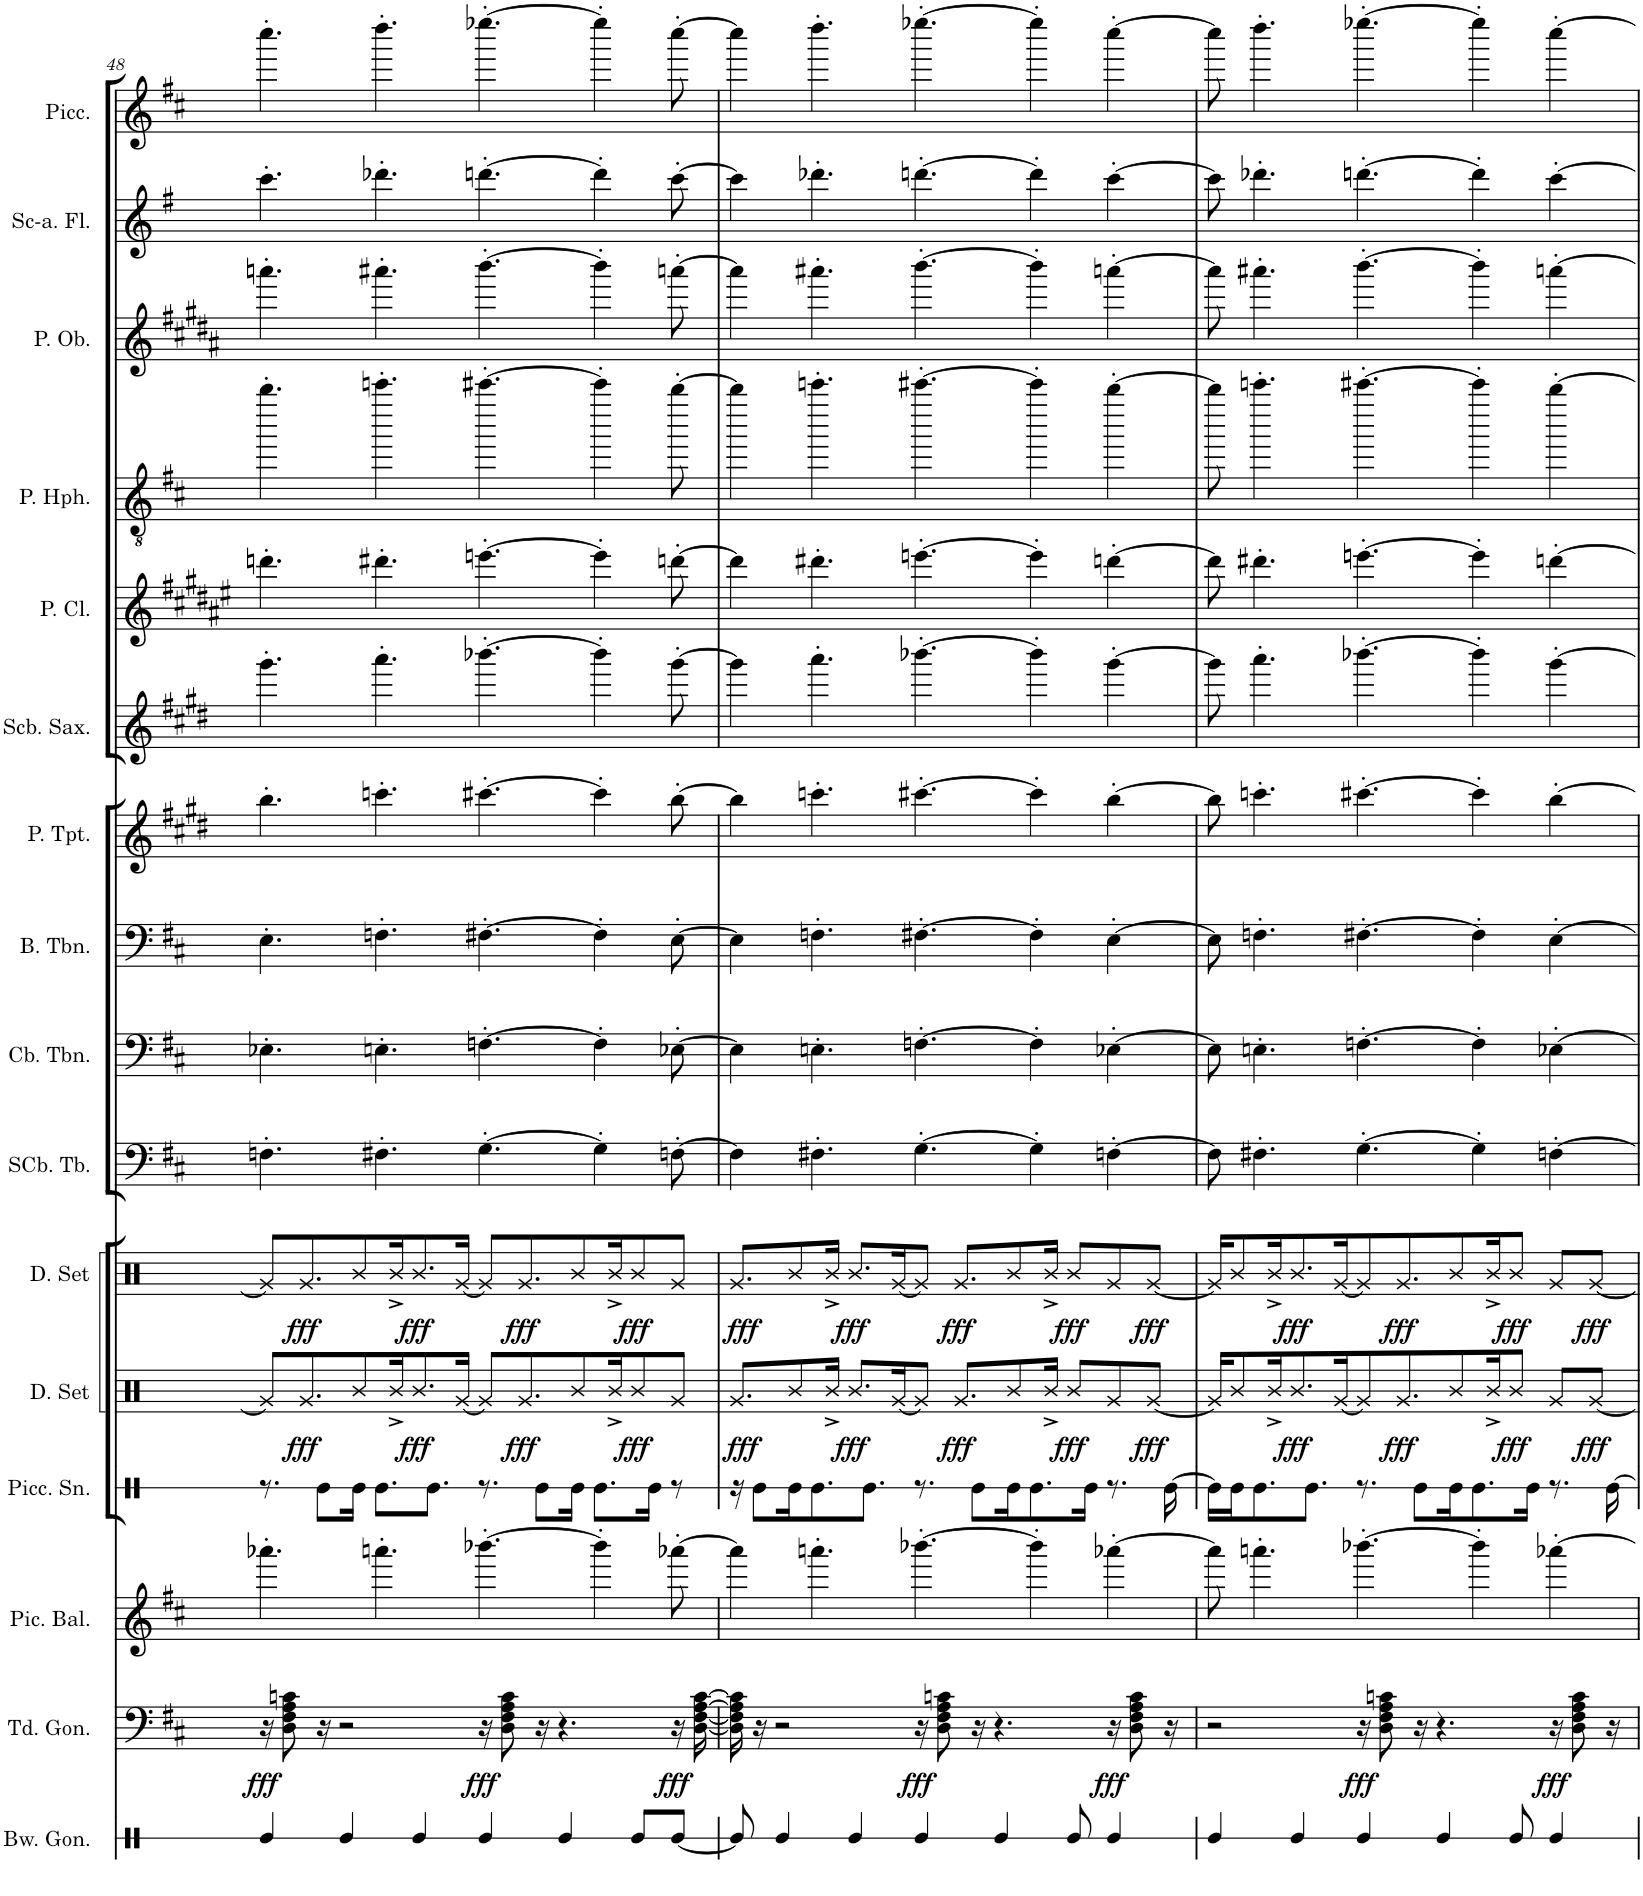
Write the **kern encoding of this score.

**kern	**kern	**dynam	**kern	**kern	**kern	**dynam	**kern	**dynam	**kern	**kern	**kern	**kern	**kern	**kern	**kern	**kern	**kern	**kern
*part16	*part15	*part15	*part14	*part13	*part12	*part12	*part11	*part11	*part10	*part9	*part8	*part7	*part6	*part5	*part4	*part3	*part2	*part1
*staff16	*staff15	*staff15	*staff14	*staff13	*staff12	*staff12	*staff11	*staff11	*staff10	*staff9	*staff8	*staff7	*staff6	*staff5	*staff4	*staff3	*staff2	*staff1
*I"Bowl Gongs	*I"Tuned Gongs	*	*I"Piccolo Balalaika	*I"Piccolo Snare	*I"Drumset	*	*I"Drumset	*	*I"Sub-Contrabass Tuba	*I"Contrabass Trombone	*I"Bass Trombone	*I"Piccolo Trumpet	*I"Subcontrabass Saxophone	*I"Piccolo Clarinet	*I"Piccolo Heckelphone	*I"Piccolo Oboe	*I"Sub Contra-alto Flute	*I"Piccolo
*I'Bw. Gon.	*I'Td. Gon.	*	*I'Pic. Bal.	*I'Picc. Sn.	*I'D. Set	*	*I'D. Set	*	*I'SCb. Tb.	*I'Cb. Tbn.	*I'B. Tbn.	*I'P. Tpt.	*I'Scb. Sax.	*I'P. Cl.	*I'P. Hph.	*I'P. Ob.	*I'Sc-a. Fl.	*I'Picc.
!!LO:PB:g=z
*clefX	*clefF4	*	*clefG2	*clefX	*clefX	*	*clefX	*	*clefF4	*clefF4	*clefF4	*clefG2	*clefG2	*clefG2	*clefGv2	*clefG2	*clefG2	*clefG2
*	*	*	*	*	*	*	*	*	*	*	*	*Trd-6c-10	*Trd22c38	*Trd-5c-8	*	*Trd-2c-3	*Trd17c29	*Trd-7c-12
*k[]	*k[f#c#]	*	*k[f#c#]	*k[]	*k[]	*	*k[]	*	*k[f#c#]	*k[f#c#]	*k[f#c#]	*k[f#c#g#d#]	*k[f#c#g#d#]	*k[f#c#g#d#a#e#]	*k[f#c#]	*k[f#c#g#d#a#]	*k[f#]	*k[f#c#]
*M12/8	*M12/8	*	*M12/8	*M12/8	*M12/8	*	*M12/8	*	*M12/8	*M12/8	*M12/8	*M12/8	*M12/8	*M12/8	*M12/8	*M12/8	*M12/8	*M12/8
=48	=48	=48	=48	=48	=48	=48	=48	=48	=48	=48	=48	=48	=48	=48	=48	=48	=48	=48
!	!	!LO:DY:b	!	!	!	!	!	!	!	!	!	!	!	!	!	!	!	!
4Re/	16r	fff	4.aaa-X'\	8.r	8Rg/L]	.	8Rg/L]	.	4.Fn'\	4.E-X'\	4.E'\	4.bb'\	4.ggg#'\	4.dddn'\	4.bbb'\	4.aaan'\	4.ccc'\	4.cccc#'\
.	8D\ 8F#\ 8A\ 8cn\	.	.	.	.	.	.	.	.	.	.	.	.	.	.	.	.	.
!	!	!	!	!	!	!LO:DY:b	!	!LO:DY:b	!	!	!	!	!	!	!	!	!	!
.	.	.	.	.	8.Rg/	fff	8.Rg/	fff	.	.	.	.	.	.	.	.	.	.
.	16r	.	.	8Re\L	.	.	.	.	.	.	.	.	.	.	.	.	.	.
4Re/	2r	.	.	.	.	.	.	.	.	.	.	.	.	.	.	.	.	.
.	.	.	.	16Re\Jk	8R/	.	8R/	.	.	.	.	.	.	.	.	.	.	.
.	.	.	4.aaan'\	8.Re\L	.	.	.	.	4.F#X'\	4.En'\	4.Fn'\	4.cccn'\	4.aaa'\	4.ddd#X'\	4.ccccn'\	4.aaa#X'\	4.ddd-X'\	4.dddd'\
.	.	.	.	.	16R^/K	.	16R^/K	.	.	.	.	.	.	.	.	.	.	.
!	!	!	!	!	!	!LO:DY:b	!	!LO:DY:b	!	!	!	!	!	!	!	!	!	!
4Re/	.	.	.	.	8.R/	fff	8.R/	fff	.	.	.	.	.	.	.	.	.	.
.	.	.	.	8.Re\J	.	.	.	.	.	.	.	.	.	.	.	.	.	.
.	.	.	.	.	[16Rg/Jk	.	[16Rg/Jk	.	.	.	.	.	.	.	.	.	.	.
!	!	!LO:DY:b	!	!	!	!	!	!	!	!	!	!	!	!	!	!	!	!
4Re/	16r	fff	[4.bbb-X'\	8.r	8Rg/L]	.	8Rg/L]	.	[4.G'\	[4.Fn'\	[4.F#X'\	[4.ccc#X'\	[4.bbb-X'\	[4.eeen'\	[4.cccc#X'\	[4.bbb'\	[4.dddn'\	[4.eeee-X'\
.	8D\ 8F#\ 8A\ 8c\	.	.	.	.	.	.	.	.	.	.	.	.	.	.	.	.	.
!	!	!	!	!	!	!LO:DY:b	!	!LO:DY:b	!	!	!	!	!	!	!	!	!	!
.	.	.	.	.	8.Rg/	fff	8.Rg/	fff	.	.	.	.	.	.	.	.	.	.
.	16r	.	.	8Re\L	.	.	.	.	.	.	.	.	.	.	.	.	.	.
4Re/	4.r	.	.	.	.	.	.	.	.	.	.	.	.	.	.	.	.	.
.	.	.	.	16Re\Jk	8R/	.	8R/	.	.	.	.	.	.	.	.	.	.	.
.	.	.	4bbb-'\]	8.Re\L	.	.	.	.	4G'\]	4F'\]	4F#'\]	4ccc#'\]	4bbb-'\]	4eee'\]	4cccc#'\]	4bbb'\]	4ddd'\]	4eeee-'\]
.	.	.	.	.	16R^/K	.	16R^/K	.	.	.	.	.	.	.	.	.	.	.
!	!	!	!	!	!	!LO:DY:b	!	!LO:DY:b	!	!	!	!	!	!	!	!	!	!
8Re/L	.	.	.	.	8R/	fff	8R/	fff	.	.	.	.	.	.	.	.	.	.
.	.	.	.	16Re\Jk	.	.	.	.	.	.	.	.	.	.	.	.	.	.
!	!	!LO:DY:b	!	!	!	!	!	!	!	!	!	!	!	!	!	!	!	!
[8Re/J	16r	fff	[8aaa-X'\	8r	8Rg/J	.	8Rg/J	.	[8Fn'\	[8E-X'\	[8E'\	[8bb'\	[8ggg#'\	[8dddn'\	[8bbb'\	[8aaan'\	[8ccc'\	[8cccc#'\
.	[16D\ [16F#\ [16A\ [16c\	.	.	.	.	.	.	.	.	.	.	.	.	.	.	.	.	.
=49	=49	=49	=49	=49	=49	=49	=49	=49	=49	=49	=49	=49	=49	=49	=49	=49	=49	=49
!	!	!	!	!	!	!LO:DY:b	!	!LO:DY:b	!	!	!	!	!	!	!	!	!	!
8Re/]	16D\] 16F#\] 16A\] 16c\]	.	4aaa-\]	16r	8.Rg/L	fff	8.Rg/L	fff	4F\]	4E-\]	4E\]	4bb\]	4ggg#\]	4ddd\]	4bbb\]	4aaa\]	4ccc\]	4cccc#\]
.	16r	.	.	8Re\L	.	.	.	.	.	.	.	.	.	.	.	.	.	.
4Re/	2r	.	.	.	.	.	.	.	.	.	.	.	.	.	.	.	.	.
.	.	.	.	16Re\K	8R/	.	8R/	.	.	.	.	.	.	.	.	.	.	.
.	.	.	4.aaan'\	8.Re\	.	.	.	.	4.F#X'\	4.En'\	4.Fn'\	4.cccn'\	4.aaa'\	4.ddd#X'\	4.ccccn'\	4.aaa#X'\	4.ddd-X'\	4.dddd'\
.	.	.	.	.	16R^/Jk	.	16R^/Jk	.	.	.	.	.	.	.	.	.	.	.
!	!	!	!	!	!	!LO:DY:b	!	!LO:DY:b	!	!	!	!	!	!	!	!	!	!
4Re/	.	.	.	.	8.R/L	fff	8.R/L	fff	.	.	.	.	.	.	.	.	.	.
.	.	.	.	8.Re\J	.	.	.	.	.	.	.	.	.	.	.	.	.	.
.	.	.	.	.	[16Rg/K	.	[16Rg/K	.	.	.	.	.	.	.	.	.	.	.
!	!	!LO:DY:b	!	!	!	!	!	!	!	!	!	!	!	!	!	!	!	!
4Re/	16r	fff	[4.bbb-X'\	8.r	8Rg/J]	.	8Rg/J]	.	[4.G'\	[4.Fn'\	[4.F#X'\	[4.ccc#X'\	[4.bbb-X'\	[4.eeen'\	[4.cccc#X'\	[4.bbb'\	[4.dddn'\	[4.eeee-X'\
.	8D\ 8F#\ 8A\ 8cn\	.	.	.	.	.	.	.	.	.	.	.	.	.	.	.	.	.
!	!	!	!	!	!	!LO:DY:b	!	!LO:DY:b	!	!	!	!	!	!	!	!	!	!
.	.	.	.	.	8.Rg/L	fff	8.Rg/L	fff	.	.	.	.	.	.	.	.	.	.
.	16r	.	.	8Re\L	.	.	.	.	.	.	.	.	.	.	.	.	.	.
4Re/	4.r	.	.	.	.	.	.	.	.	.	.	.	.	.	.	.	.	.
.	.	.	.	16Re\K	8R/	.	8R/	.	.	.	.	.	.	.	.	.	.	.
.	.	.	4bbb-'\]	8.Re\	.	.	.	.	4G'\]	4F'\]	4F#'\]	4ccc#'\]	4bbb-'\]	4eee'\]	4cccc#'\]	4bbb'\]	4ddd'\]	4eeee-'\]
.	.	.	.	.	16R^/Jk	.	16R^/Jk	.	.	.	.	.	.	.	.	.	.	.
!	!	!	!	!	!	!LO:DY:b	!	!LO:DY:b	!	!	!	!	!	!	!	!	!	!
8Re/	.	.	.	.	8R/L	fff	8R/L	fff	.	.	.	.	.	.	.	.	.	.
.	.	.	.	16Re\Jk	.	.	.	.	.	.	.	.	.	.	.	.	.	.
!	!	!LO:DY:b	!	!	!	!	!	!	!	!	!	!	!	!	!	!	!	!
4Re/	16r	fff	[4aaa-X'\	8.r	8Rg/	.	8Rg/	.	[4Fn'\	[4E-X'\	[4E'\	[4bb'\	[4ggg#'\	[4dddn'\	[4bbb'\	[4aaan'\	[4ccc'\	[4cccc#'\
.	8D\ 8F#\ 8A\ 8c\	.	.	.	.	.	.	.	.	.	.	.	.	.	.	.	.	.
!	!	!	!	!	!	!LO:DY:b	!	!LO:DY:b	!	!	!	!	!	!	!	!	!	!
.	.	.	.	.	[8Rg/J	fff	[8Rg/J	fff	.	.	.	.	.	.	.	.	.	.
.	16r	.	.	[16Re\	.	.	.	.	.	.	.	.	.	.	.	.	.	.
=50	=50	=50	=50	=50	=50	=50	=50	=50	=50	=50	=50	=50	=50	=50	=50	=50	=50	=50
4Re/	2r	.	8aaa-\]	16Re\LL]	16Rg/KL]	.	16Rg/KL]	.	8F\]	8E-\]	8E\]	8bb\]	8ggg#\]	8ddd\]	8bbb\]	8aaa\]	8ccc\]	8cccc#\]
.	.	.	.	16Re\J	8R/	.	8R/	.	.	.	.	.	.	.	.	.	.	.
.	.	.	4.aaan'\	8.Re\	.	.	.	.	4.F#X'\	4.En'\	4.Fn'\	4.cccn'\	4.aaa'\	4.ddd#X'\	4.ccccn'\	4.aaa#X'\	4.ddd-X'\	4.dddd'\
.	.	.	.	.	16R^/K	.	16R^/K	.	.	.	.	.	.	.	.	.	.	.
!	!	!	!	!	!	!LO:DY:b	!	!LO:DY:b	!	!	!	!	!	!	!	!	!	!
4Re/	.	.	.	.	8.R/	fff	8.R/	fff	.	.	.	.	.	.	.	.	.	.
.	.	.	.	8.Re\J	.	.	.	.	.	.	.	.	.	.	.	.	.	.
.	.	.	.	.	[16Rg/K	.	[16Rg/K	.	.	.	.	.	.	.	.	.	.	.
!	!	!LO:DY:b	!	!	!	!	!	!	!	!	!	!	!	!	!	!	!	!
4Re/	16r	fff	[4.bbb-X'\	8.r	8Rg/]	.	8Rg/]	.	[4.G'\	[4.Fn'\	[4.F#X'\	[4.ccc#X'\	[4.bbb-X'\	[4.eeen'\	[4.cccc#X'\	[4.bbb'\	[4.dddn'\	[4.eeee-X'\
.	8D\ 8F#\ 8A\ 8cn\	.	.	.	.	.	.	.	.	.	.	.	.	.	.	.	.	.
!	!	!	!	!	!	!LO:DY:b	!	!LO:DY:b	!	!	!	!	!	!	!	!	!	!
.	.	.	.	.	8.Rg/	fff	8.Rg/	fff	.	.	.	.	.	.	.	.	.	.
.	16r	.	.	8Re\L	.	.	.	.	.	.	.	.	.	.	.	.	.	.
4Re/	4.r	.	.	.	.	.	.	.	.	.	.	.	.	.	.	.	.	.
.	.	.	.	16Re\K	8R/	.	8R/	.	.	.	.	.	.	.	.	.	.	.
.	.	.	4bbb-'\]	8.Re\	.	.	.	.	4G'\]	4F'\]	4F#'\]	4ccc#'\]	4bbb-'\]	4eee'\]	4cccc#'\]	4bbb'\]	4ddd'\]	4eeee-'\]
.	.	.	.	.	16R^/K	.	16R^/K	.	.	.	.	.	.	.	.	.	.	.
!	!	!	!	!	!	!LO:DY:b	!	!LO:DY:b	!	!	!	!	!	!	!	!	!	!
8Re/	.	.	.	.	8R/J	fff	8R/J	fff	.	.	.	.	.	.	.	.	.	.
.	.	.	.	16Re\Jk	.	.	.	.	.	.	.	.	.	.	.	.	.	.
!	!	!LO:DY:b	!	!	!	!	!	!	!	!	!	!	!	!	!	!	!	!
4Re/	16r	fff	[4aaa-X'\	8.r	8Rg/L	.	8Rg/L	.	[4Fn'\	[4E-X'\	[4E'\	[4bb'\	[4ggg#'\	[4dddn'\	[4bbb'\	[4aaan'\	[4ccc'\	[4cccc#'\
.	8D\ 8F#\ 8A\ 8c\	.	.	.	.	.	.	.	.	.	.	.	.	.	.	.	.	.
!	!	!	!	!	!	!LO:DY:b	!	!LO:DY:b	!	!	!	!	!	!	!	!	!	!
.	.	.	.	.	[8Rg/J	fff	[8Rg/J	fff	.	.	.	.	.	.	.	.	.	.
.	16r	.	.	[16Re\	.	.	.	.	.	.	.	.	.	.	.	.	.	.
=	=	=	=	=	=	=	=	=	=	=	=	=	=	=	=	=	=	=
*-	*-	*-	*-	*-	*-	*-	*-	*-	*-	*-	*-	*-	*-	*-	*-	*-	*-	*-
